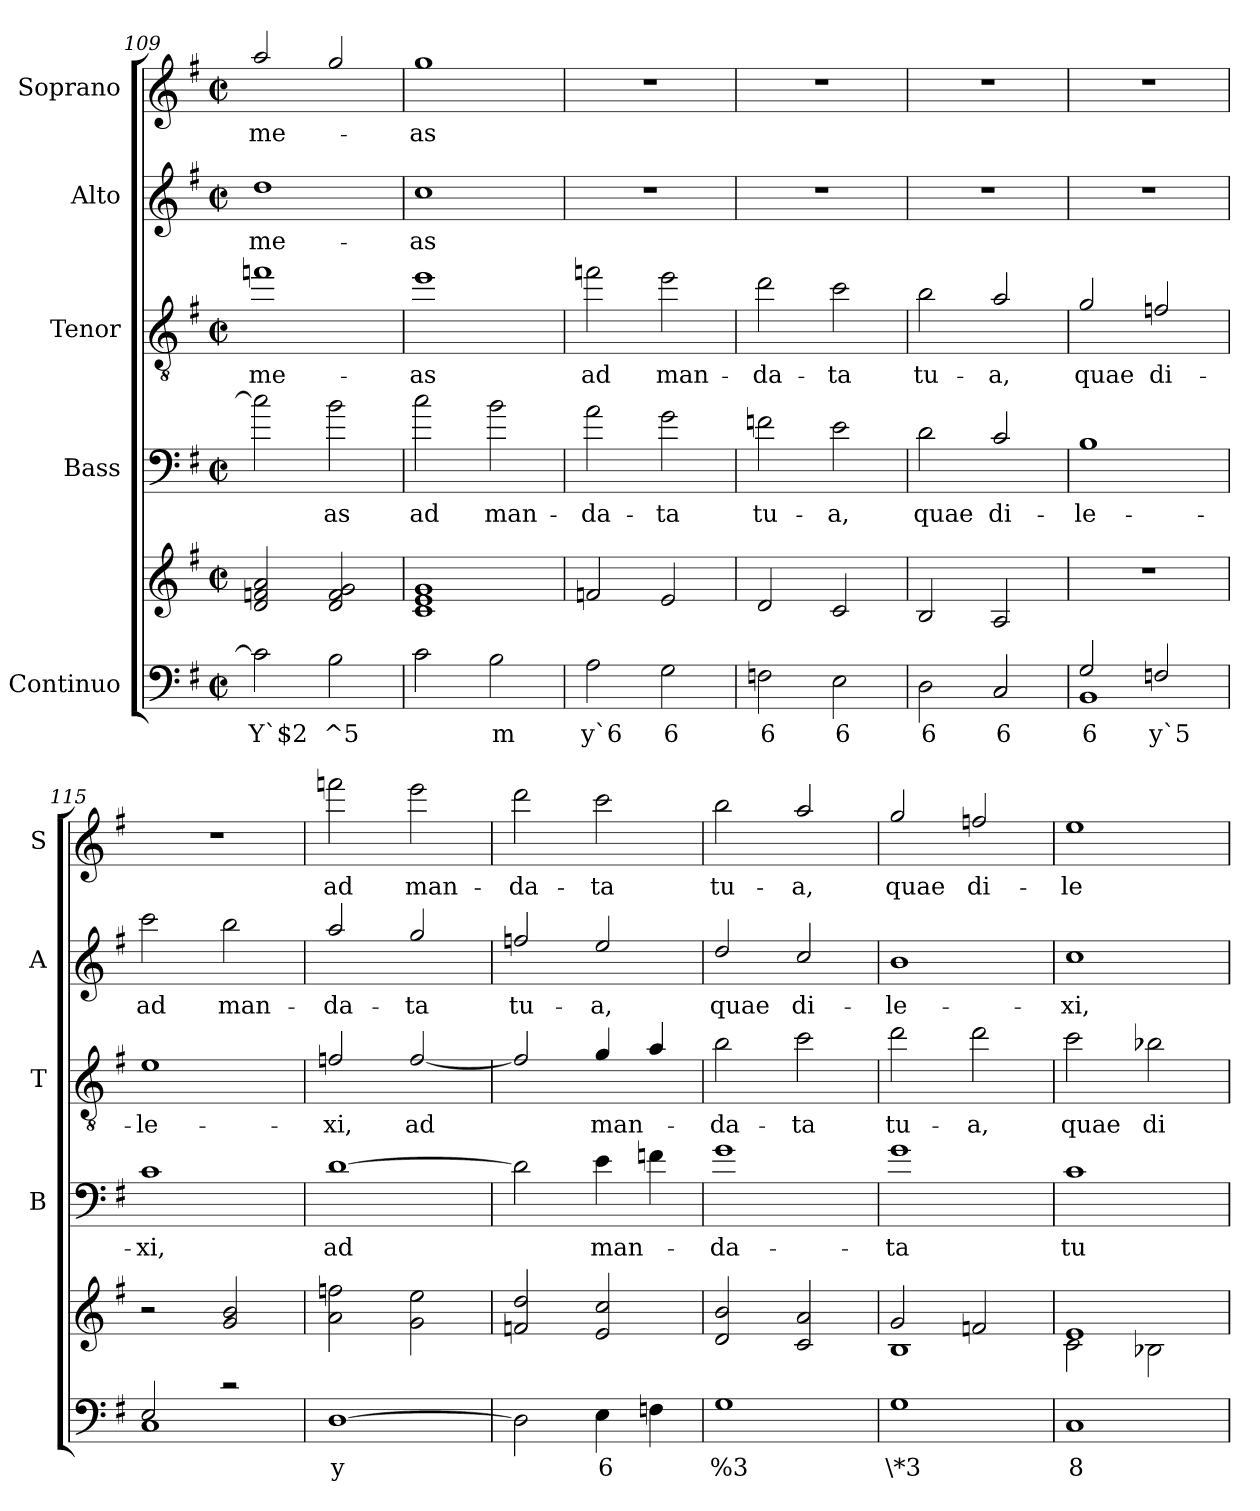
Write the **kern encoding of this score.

**kern	**text	**kern	**kern	**text	**kern	**text	**kern	**text	**kern	**text
*part5	*part5	*part5	*part4	*part4	*part3	*part3	*part2	*part2	*part1	*part1
*staff6	*staff6	*staff5	*staff4	*staff4	*staff3	*staff3	*staff2	*staff2	*staff1	*staff1
*I"Continuo	*	*	*I"Bass	*	*I"Tenor	*	*I"Alto	*	*I"Soprano	*
*	*	*	*I'B	*	*I'T	*	*I'A	*	*I'S	*
*clefF4	*	*clefG2	*clefF4	*	*clefGv2	*	*clefG2	*	*clefG2	*
*	*	*	*ITrd7c12	*	*ITrd7c12	*	*ITrd7c12	*	*ITrd7c12	*
*k[f#]	*	*k[f#]	*k[f#]	*	*k[f#]	*	*k[f#]	*	*k[f#]	*
*G:	*	*G:	*G:	*	*G:	*	*G:	*	*G:	*
*M2/2	*	*M2/2	*M2/2	*	*M2/2	*	*M2/2	*	*M2/2	*
*met(c|)	*	*met(c|)	*met(c|)	*	*met(c|)	*	*met(c|)	*	*met(c|)	*
=109	=109	=109	=109	=109	=109	=109	=109	=109	=109	=109
!	!LO:LY:b	!	!	!	!	!	!	!	!	!
!	!	!	!	!	!	!LO:LY:b	!	!	!	!
!	!	!	!	!	!	!	!	!LO:LY:b	!	!
!	!	!	!	!	!	!	!	!	!	!LO:LY:b
2c\]	Y`$2	2d!/ 2fn!/ 2a!/	2c\]	.	1fn	me-	1d	me-	2a/	me-
!	!LO:LY:b	!	!	!	!	!	!	!	!	!
!	!	!	!	!LO:LY:b	!	!	!	!	!	!
2B\	^5	2d!/ 2f!/ 2g!/	2B\	-as	.	.	.	.	2g/	.
=110	=110	=110	=110	=110	=110	=110	=110	=110	=110	=110
!	!	!	!	!LO:LY:b	!	!	!	!	!	!
!	!	!	!	!	!	!LO:LY:b	!	!	!	!
!	!	!	!	!	!	!	!	!LO:LY:b	!	!
!	!	!	!	!	!	!	!	!	!	!LO:LY:b
2c\	.	1c! 1e! 1g!	2c\	ad	1e	-as	1c	-as	1g	-as
!	!LO:LY:b	!	!	!	!	!	!	!	!	!
!	!	!	!	!LO:LY:b	!	!	!	!	!	!
2B\	m	.	2B\	man-	.	.	.	.	.	.
=111	=111	=111	=111	=111	=111	=111	=111	=111	=111	=111
!	!LO:LY:b	!	!	!	!	!	!	!	!	!
!	!	!	!	!LO:LY:b	!	!	!	!	!	!
!	!	!	!	!	!	!LO:LY:b	!	!	!	!
2A\	y`6	2fn!/	2A\	-da-	2fn\	ad	1r	.	1r	.
!	!LO:LY:b	!	!	!	!	!	!	!	!	!
!	!	!	!	!LO:LY:b	!	!	!	!	!	!
!	!	!	!	!	!	!LO:LY:b	!	!	!	!
2G\	6	2e!/	2G\	-ta	2e\	man-	.	.	.	.
=112	=112	=112	=112	=112	=112	=112	=112	=112	=112	=112
!	!LO:LY:b	!	!	!	!	!	!	!	!	!
!	!	!	!	!LO:LY:b	!	!	!	!	!	!
!	!	!	!	!	!	!LO:LY:b	!	!	!	!
2Fn\	6	2d!/	2Fn\	tu-	2d\	-da-	1r	.	1r	.
!	!LO:LY:b	!	!	!	!	!	!	!	!	!
!	!	!	!	!LO:LY:b	!	!	!	!	!	!
!	!	!	!	!	!	!LO:LY:b	!	!	!	!
2E\	6	2c!/	2E\	-a,	2c\	-ta	.	.	.	.
=113	=113	=113	=113	=113	=113	=113	=113	=113	=113	=113
!	!LO:LY:b	!	!	!	!	!	!	!	!	!
!	!	!	!	!LO:LY:b	!	!	!	!	!	!
!	!	!	!	!	!	!LO:LY:b	!	!	!	!
2D\	6	2B!/	2D\	quae	2B\	tu-	1r	.	1r	.
!	!LO:LY:b	!	!	!	!	!	!	!	!	!
!	!	!	!	!LO:LY:b	!	!	!	!	!	!
!	!	!	!	!	!	!LO:LY:b	!	!	!	!
2C/	6	2A!/	2C/	di-	2A/	-a,	.	.	.	.
=114	=114	=114	=114	=114	=114	=114	=114	=114	=114	=114
*^	*	*	*	*	*	*	*	*	*	*
*	*^	*	*	*	*	*	*	*	*	*	*
!	!	!	!LO:LY:b	!	!	!	!	!	!	!	!	!
!	!	!	!	!	!	!LO:LY:b	!	!	!	!	!	!
!	!	!	!	!	!	!	!	!LO:LY:b	!	!	!	!
2G!/	1BB	2ryy	6	1r	1BB	-le-	2G/	quae	1r	.	1r	.
!	!	!	!LO:LY:b	!	!	!	!	!	!	!	!	!
!	!	!	!	!	!	!	!	!LO:LY:b	!	!	!	!
2Fn!/	.	2ryy	y`5	.	.	.	2Fn/	di-	.	.	.	.
*	*v	*v	*	*	*	*	*	*	*	*	*	*
=115	=115	=115	=115	=115	=115	=115	=115	=115	=115	=115	=115
*	*^	*	*	*	*	*	*	*	*	*	*
!	!	!	!	!	!	!LO:LY:b	!	!	!	!	!	!
*	*v	*v	*	*	*	*	*	*	*	*	*	*
*	*^	*	*	*	*	*	*	*	*	*	*
!	!	!	!	!	!	!	!	!LO:LY:b	!	!	!	!
*	*v	*v	*	*	*	*	*	*	*	*	*	*
*	*^	*	*	*	*	*	*	*	*	*	*
!	!	!	!	!	!	!	!	!	!	!LO:LY:b	!	!
*	*v	*v	*	*	*	*	*	*	*	*	*	*
2E!/	1C	.	2r	1C	-xi,	1E	-le-	2cc\	ad	1r	.
!	!	!	!	!	!	!	!	!	!LO:LY:b	!	!
2rc	.	.	2g!/ 2b!/	.	.	.	.	2b\	man-	.	.
*v	*v	*	*	*	*	*	*	*	*	*	*
=116	=116	=116	=116	=116	=116	=116	=116	=116	=116	=116
!	!LO:LY:b	!	!	!	!	!	!	!	!	!
!	!	!	!	!LO:LY:b	!	!	!	!	!	!
!	!	!	!	!	!	!LO:LY:b	!	!	!	!
!	!	!	!	!	!	!	!	!LO:LY:b	!	!
!	!	!	!	!	!	!	!	!	!	!LO:LY:b
[1D	y	2a!\ 2ffn!\	[1D	ad	2Fn/	-xi,	2a/	-da-	2ffn\	ad
!	!	!	!	!	!	!LO:LY:b	!	!	!	!
!	!	!	!	!	!	!	!	!LO:LY:b	!	!
!	!	!	!	!	!	!	!	!	!	!LO:LY:b
.	.	2g!\ 2ee!\	.	.	[2F/	ad	2g/	-ta	2ee\	man-
=117	=117	=117	=117	=117	=117	=117	=117	=117	=117	=117
!	!	!	!	!	!	!	!	!LO:LY:b	!	!
!	!	!	!	!	!	!	!	!	!	!LO:LY:b
2D\]	.	2fn!/ 2dd!/	2D\]	.	2F/]	.	2fn/	tu-	2dd\	-da-
!	!LO:LY:b	!	!	!	!	!	!	!	!	!
!	!	!	!	!LO:LY:b	!	!	!	!	!	!
!	!	!	!	!	!	!LO:LY:b	!	!	!	!
!	!	!	!	!	!	!	!	!LO:LY:b	!	!
!	!	!	!	!	!	!	!	!	!	!LO:LY:b
4E\	6	2e!/ 2cc!/	4E\	man-	4G/	man-	2e/	-a,	2cc\	-ta
4Fn\	.	.	4Fn\	.	4A/	.	.	.	.	.
!!LO:PB:g=z
=118	=118	=118	=118	=118	=118	=118	=118	=118	=118	=118
*^	*	*	*	*	*	*	*	*	*	*
!	!	!LO:LY:b	!	!	!	!	!	!	!	!	!
!	!	!	!	!	!LO:LY:b	!	!	!	!	!	!
!	!	!	!	!	!	!	!LO:LY:b	!	!	!	!
!	!	!	!	!	!	!	!	!	!LO:LY:b	!	!
!	!	!	!	!	!	!	!	!	!	!	!LO:LY:b
1G	2ryy	%3	2d!/ 2b!/	1G	-da-	2B\	-da-	2d/	quae	2b\	tu-
!	!	!LO:LY:b	!	!	!	!	!	!	!	!	!
!	!	!	!	!	!	!	!LO:LY:b	!	!	!	!
!	!	!	!	!	!	!	!	!	!LO:LY:b	!	!
!	!	!	!	!	!	!	!	!	!	!	!LO:LY:b
.	2ryy	$2	2c!/ 2a!/	.	.	2c\	-ta	2c/	di-	2a/	-a,
=119	=119	=119	=119	=119	=119	=119	=119	=119	=119	=119	=119
!	!	!LO:LY:b	!	!	!	!	!	!	!	!	!
*	*	*	*^	*	*	*	*	*	*	*	*
!	!	!	!	!	!	!LO:LY:b	!	!	!	!	!	!
!	!	!	!	!	!	!	!	!LO:LY:b	!	!	!	!
!	!	!	!	!	!	!	!	!	!	!LO:LY:b	!	!
!	!	!	!	!	!	!	!	!	!	!	!	!LO:LY:b
1G	2ryy	\*3	2g!/	1B!	1G	-ta	2d\	tu-	1B	-le-	2g/	quae
!	!	!LO:LY:b	!	!	!	!	!	!	!	!	!	!
!	!	!	!	!	!	!	!	!LO:LY:b	!	!	!	!
!	!	!	!	!	!	!	!	!	!	!	!	!LO:LY:b
.	2ryy	Y`&	2fn!/	.	.	.	2d\	-a,	.	.	2fn/	di-
=120	=120	=120	=120	=120	=120	=120	=120	=120	=120	=120	=120	=120
!	!	!LO:LY:b	!	!	!	!	!	!	!	!	!	!
!	!	!	!	!	!	!LO:LY:b	!	!	!	!	!	!
!	!	!	!	!	!	!	!	!LO:LY:b	!	!	!	!
!	!	!	!	!	!	!	!	!	!	!LO:LY:b	!	!
!	!	!	!	!	!	!	!	!	!	!	!	!LO:LY:b
1C	2ryy	8	1e!	2c!\	1C	tu-	2c\	quae	1c	-xi,	1e	-le-
!	!	!LO:LY:b	!	!	!	!	!	!	!	!	!	!
!	!	!	!	!	!	!	!	!LO:LY:b	!	!	!	!
.	2ryy	z`7	.	2B-X!\	.	.	2B-X\	di-	.	.	.	.
*v	*v	*	*	*	*	*	*	*	*	*	*	*
*	*	*v	*v	*	*	*	*	*	*	*	*
=	=	=	=	=	=	=	=	=	=	=
*-	*-	*-	*-	*-	*-	*-	*-	*-	*-	*-
